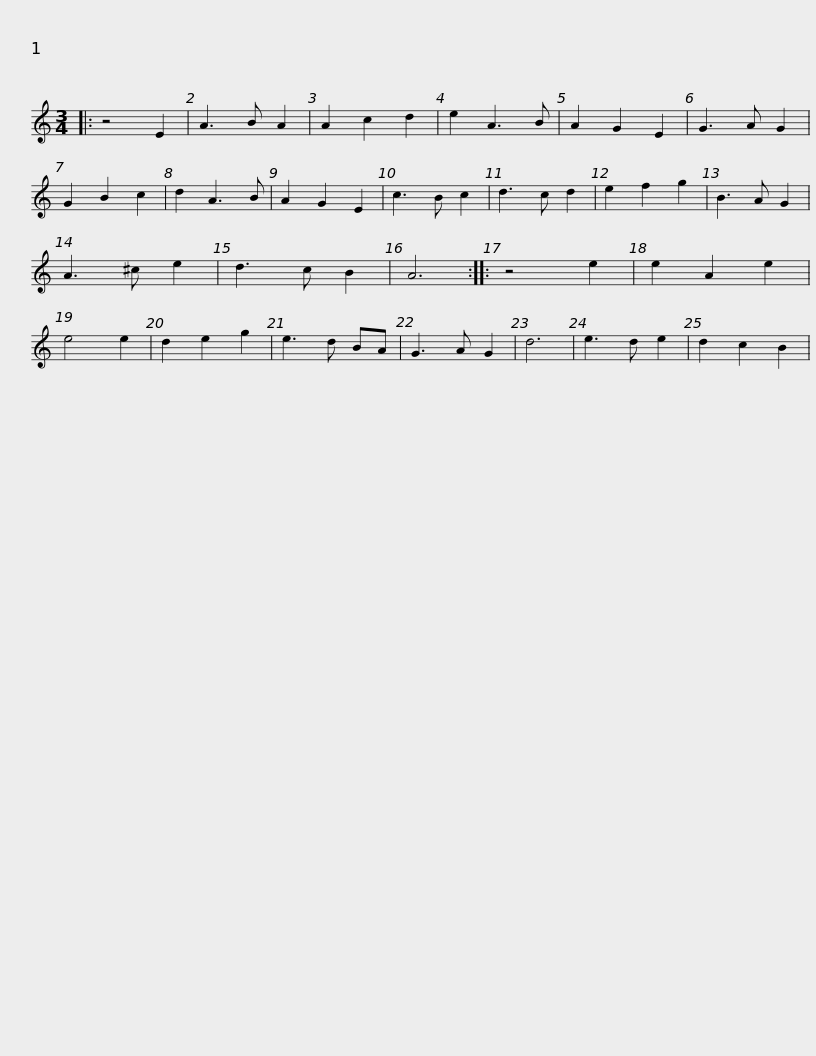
X:1
L:1/8
M:3/4
I:linebreak $
K:C
V:1 treble
V:1
|: z4 E2 | A3 B A2 | A2 c2 d2 | e2 A3 B | A2 G2 E2 | %5
 G3 A G2 | G2 B2 c2 | d2 A3 B | A2 G2 E2 | c3 B c2 | %10
 d3 c d2 | e2 f2 g2 |$ B3 A G2 | A3 ^c e2 | d3 c B2 | %15
 A6 :: z4 e2 | e2 A2 e2 | e4 e2 | d2 e2 g2 | %20
 e3 d BA | G3 A G2 | d6 | e3 d e2 |$ d2 c2 B2 | %25
